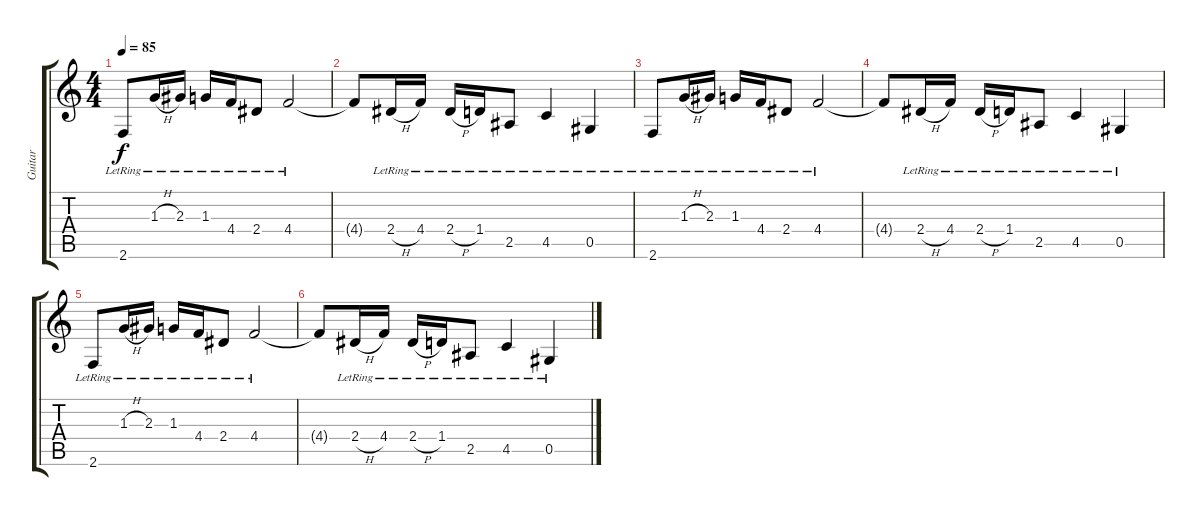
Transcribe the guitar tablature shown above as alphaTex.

\track ("Guitar" "Guitar") {instrument acousticguitarsteel}
\staff {score tabs}
\tuning (Eb4 Bb3 Gb3 Db3 Ab2 Eb2) {hide}
\ts (4 4)
\tempo 85
\clef g2
\ks c
2.6{lr}.8{dy f} 1.3{h lr}.16 2.3{lr}.16 1.3{lr}.16 4.4{lr}.16 2.4{lr}.8 4.4{lr}.2 |
4.4{t}.8 2.4{h lr}.16 4.4{lr}.16 2.4{h lr}.16 1.4{lr}.16 2.5{lr}.8 4.5{lr}.4 0.5{lr}.4 |
2.6{lr}.8 1.3{h lr}.16 2.3{lr}.16 1.3{lr}.16 4.4{lr}.16 2.4{lr}.8 4.4{lr}.2 |
4.4{t}.8 2.4{h lr}.16 4.4{lr}.16 2.4{h lr}.16 1.4{lr}.16 2.5{lr}.8 4.5{lr}.4 0.5{lr}.4 |
2.6{lr}.8 1.3{h lr}.16 2.3{lr}.16 1.3{lr}.16 4.4{lr}.16 2.4{lr}.8 4.4{lr}.2 |
4.4{t}.8 2.4{h lr}.16 4.4{lr}.16 2.4{h lr}.16 1.4{lr}.16 2.5{lr}.8 4.5{lr}.4 0.5{lr}.4
